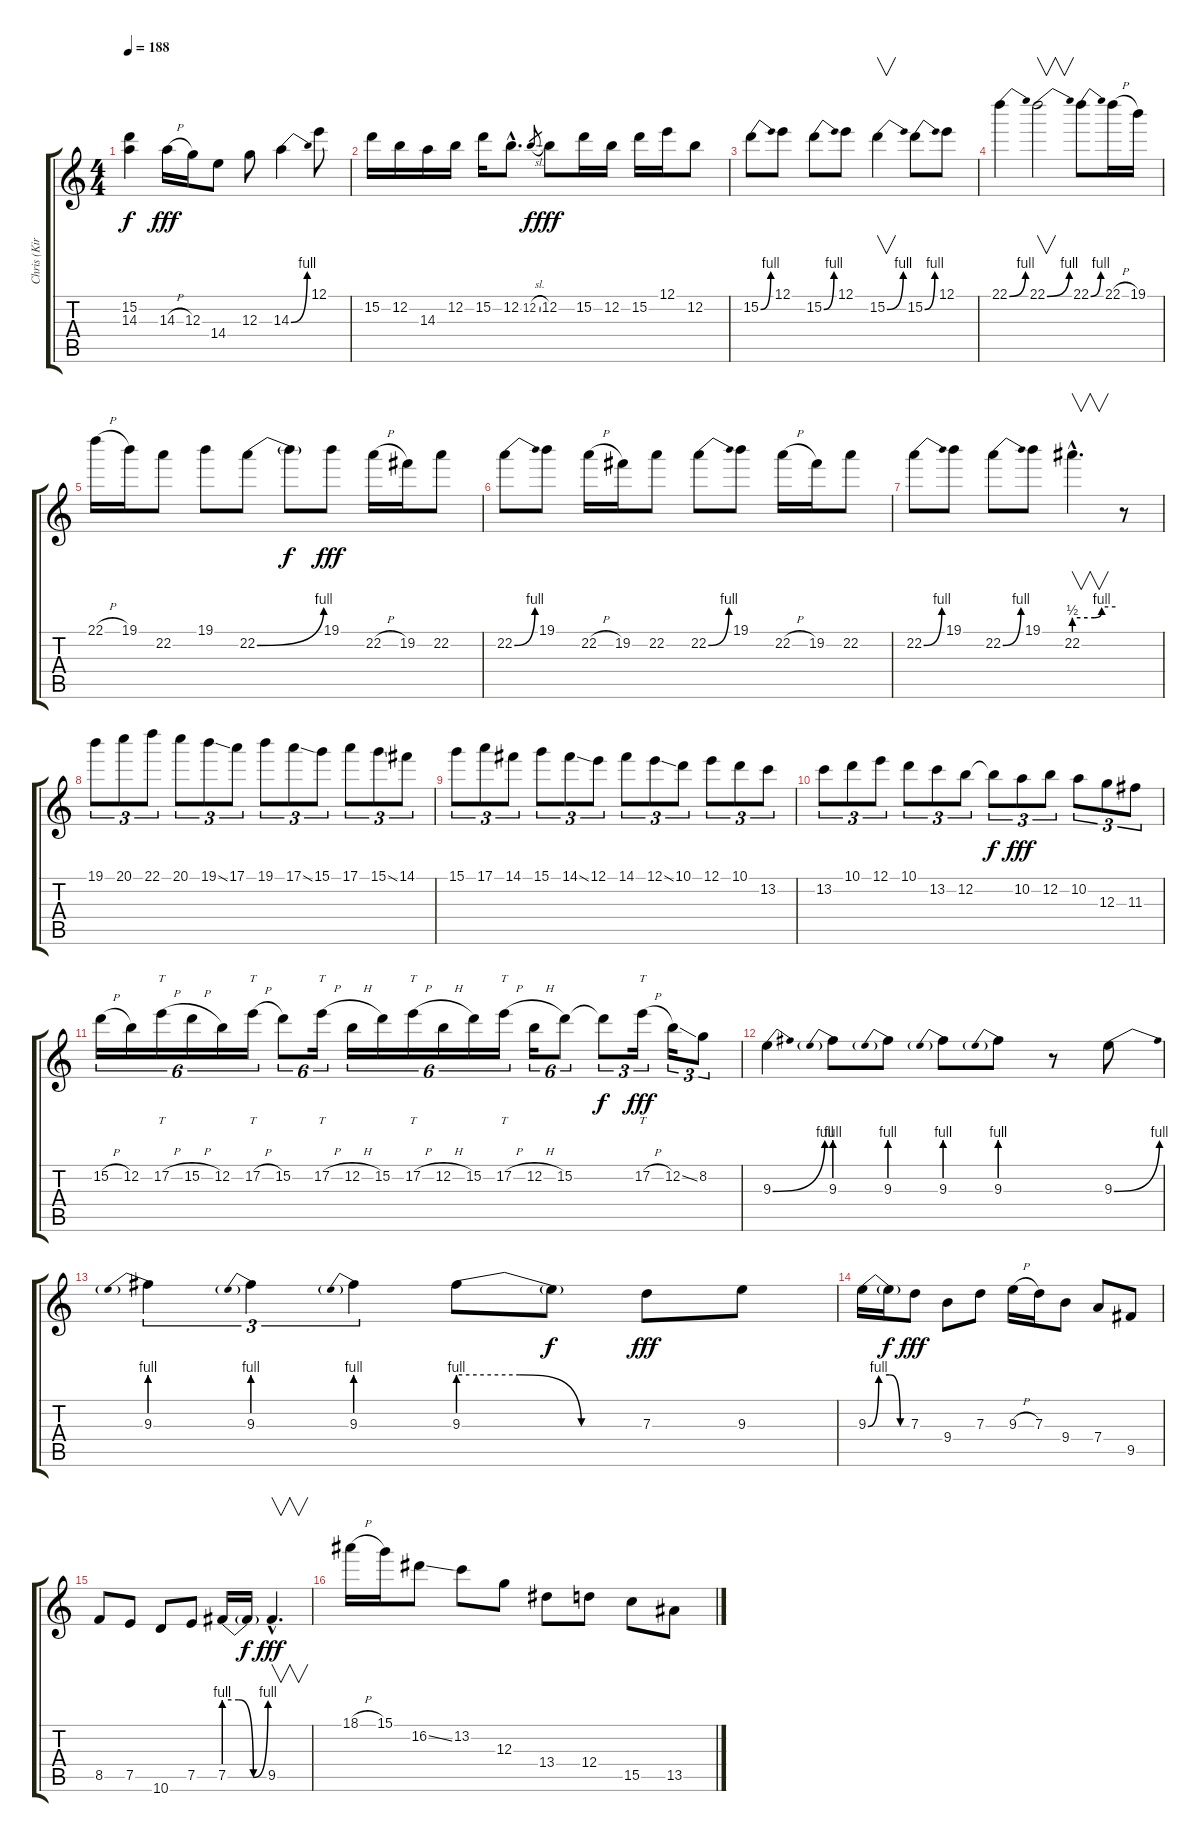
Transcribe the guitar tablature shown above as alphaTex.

\track ("Chris (Kirks Guitar's)" "Chris (Kir") {instrument overdrivenguitar}
\staff {score tabs}
\tuning (E4 B3 G3 D3 A2 E2) {hide}
\ts (4 4)
\tempo 188
\clef g2
\ks c
(15.2{t} 14.3{t}).4{dy f} 14.3{h}.16{dy fff} 12.3.16 14.4.8 12.3.8 14.3{be (bend 0 0 60 4)}.4 12.1.8 |
15.2.16 12.2.16 14.3.16 12.2.16 15.2.16 12.2{hac}.8{d} 12.2{sl}.8{gr dy f} 12.2.8{dy fff} 15.2.16 12.2.16 15.2.16 12.1.16 12.2.8 |
15.2{be (bend 0 0 60 4)}.8 12.1.8 15.2{be (bend 0 0 60 4)}.8 12.1.8 15.2{be (bend 0 0 60 4)}.4{v} 15.2{be (bend 0 0 60 4)}.8 12.1.8 |
22.1{be (bend 0 0 60 4)}.4 22.1{be (bend 0 0 60 4)}.2{v} 22.1{be (bend 0 0 60 4)}.8 22.1{h}.16 19.1.16 |
22.1{h}.16 19.1.16 22.2.8 19.1.8 22.2{be (bend 0 0 60 4)}.8 22.2{t}.8{dy f} 19.1.8{dy fff} 22.2{h}.16 19.2.16 22.2.8 |
22.2{be (bend 0 0 60 4)}.8 19.1.8 22.2{h}.16 19.2.16 22.2.8 22.2{be (bend 0 0 60 4)}.8 19.1.8 22.2{h}.16 19.2.16 22.2.8 |
22.2{be (bend 0 0 60 4)}.8 19.1.8 22.2{be (bend 0 0 60 4)}.8 19.1.8 22.2{be (custom 0 2 30 2 40 4 60 4) hac}.4{v d} r.8 |
19.1.8{tu (3 2)} 20.1.8{tu (3 2)} 22.1.8{tu (3 2)} 20.1.8{tu (3 2)} 19.1{ss}.8{tu (3 2)} 17.1.8{tu (3 2)} 19.1.8{tu (3 2)} 17.1{ss}.8{tu (3 2)} 15.1.8{tu (3 2)} 17.1.8{tu (3 2)} 15.1{ss}.8{tu (3 2)} 14.1.8{tu (3 2)} |
15.1.8{tu (3 2)} 17.1.8{tu (3 2)} 14.1.8{tu (3 2)} 15.1.8{tu (3 2)} 14.1{ss}.8{tu (3 2)} 12.1.8{tu (3 2)} 14.1.8{tu (3 2)} 12.1{ss}.8{tu (3 2)} 10.1.8{tu (3 2)} 12.1.8{tu (3 2)} 10.1.8{tu (3 2)} 13.2.8{tu (3 2)} |
13.2.8{tu (3 2)} 10.1.8{tu (3 2)} 12.1.8{tu (3 2)} 10.1.8{tu (3 2)} 13.2.8{tu (3 2)} 12.2.8{tu (3 2)} 12.2{t}.8{tu (3 2) dy f} 10.2.8{tu (3 2) dy fff} 12.2.8{tu (3 2)} 10.2.8{tu (3 2)} 12.3.8{tu (3 2)} 11.3.8{tu (3 2)} |
15.2{h}.16{tu (6 4)} 12.2.16{tu (6 4)} 17.2{h}.16{tt tu (6 4)} 15.2{h}.16{tu (6 4)} 12.2.16{tu (6 4)} 17.2{h}.16{tt tu (6 4)} 15.2.8{tu (6 4)} 17.2{h}.16{tt tu (6 4)} 12.2{h}.16{tu (6 4)} 15.2.16{tu (6 4)} 17.2{h}.16{tt tu (6 4)} 12.2{h}.16{tu (6 4)} 15.2.16{tu (6 4)} 17.2{h}.16{tt tu (6 4)} 12.2{h}.16{tu (6 4)} 15.2.8{tu (6 4)} 15.2{t}.8{tu (3 2) dy f} 17.2{h}.16{tt tu (3 2) dy fff} 12.2{ss}.16{tu (3 2)} 8.2.8{tu (3 2)} |
9.3{be (bend 0 0 60 4)}.4 9.3{be (prebend 0 4 60 4)}.8 9.3{be (prebend 0 4 60 4)}.8 9.3{be (prebend 0 4 60 4)}.8 9.3{be (prebend 0 4 60 4)}.8 r.8 9.3{be (bend 0 0 60 4)}.8 |
9.3{be (prebend 0 4 60 4)}.4{tu (3 2)} 9.3{be (prebend 0 4 60 4)}.4{tu (3 2)} 9.3{be (prebend 0 4 60 4)}.4{tu (3 2)} 9.3{be (custom 0 4 20 4 40 0 60 0)}.8 9.3{t}.8{dy f} 7.3.8{dy fff} 9.3.8 |
9.3{be (custom 0 0 15 4 30 4 45 0 60 0)}.16 9.3{t}.16{dy f} 7.3.8{dy fff} 9.4.8 7.3.8 9.3{h}.16 7.3.16 9.4.8 7.4.8 9.5.8 |
8.5.8 7.5.8 10.6.8 7.5.8 7.5{be (custom 0 4 20 4 40 0 60 4)}.16 7.5{t}.16{dy f} 9.5{hac}.4{v d dy fff} |
18.1{h}.16 15.1.16 16.2{ss}.8 13.2.8 12.3.8 13.4.8 12.4.8 15.5.8 13.5.8
